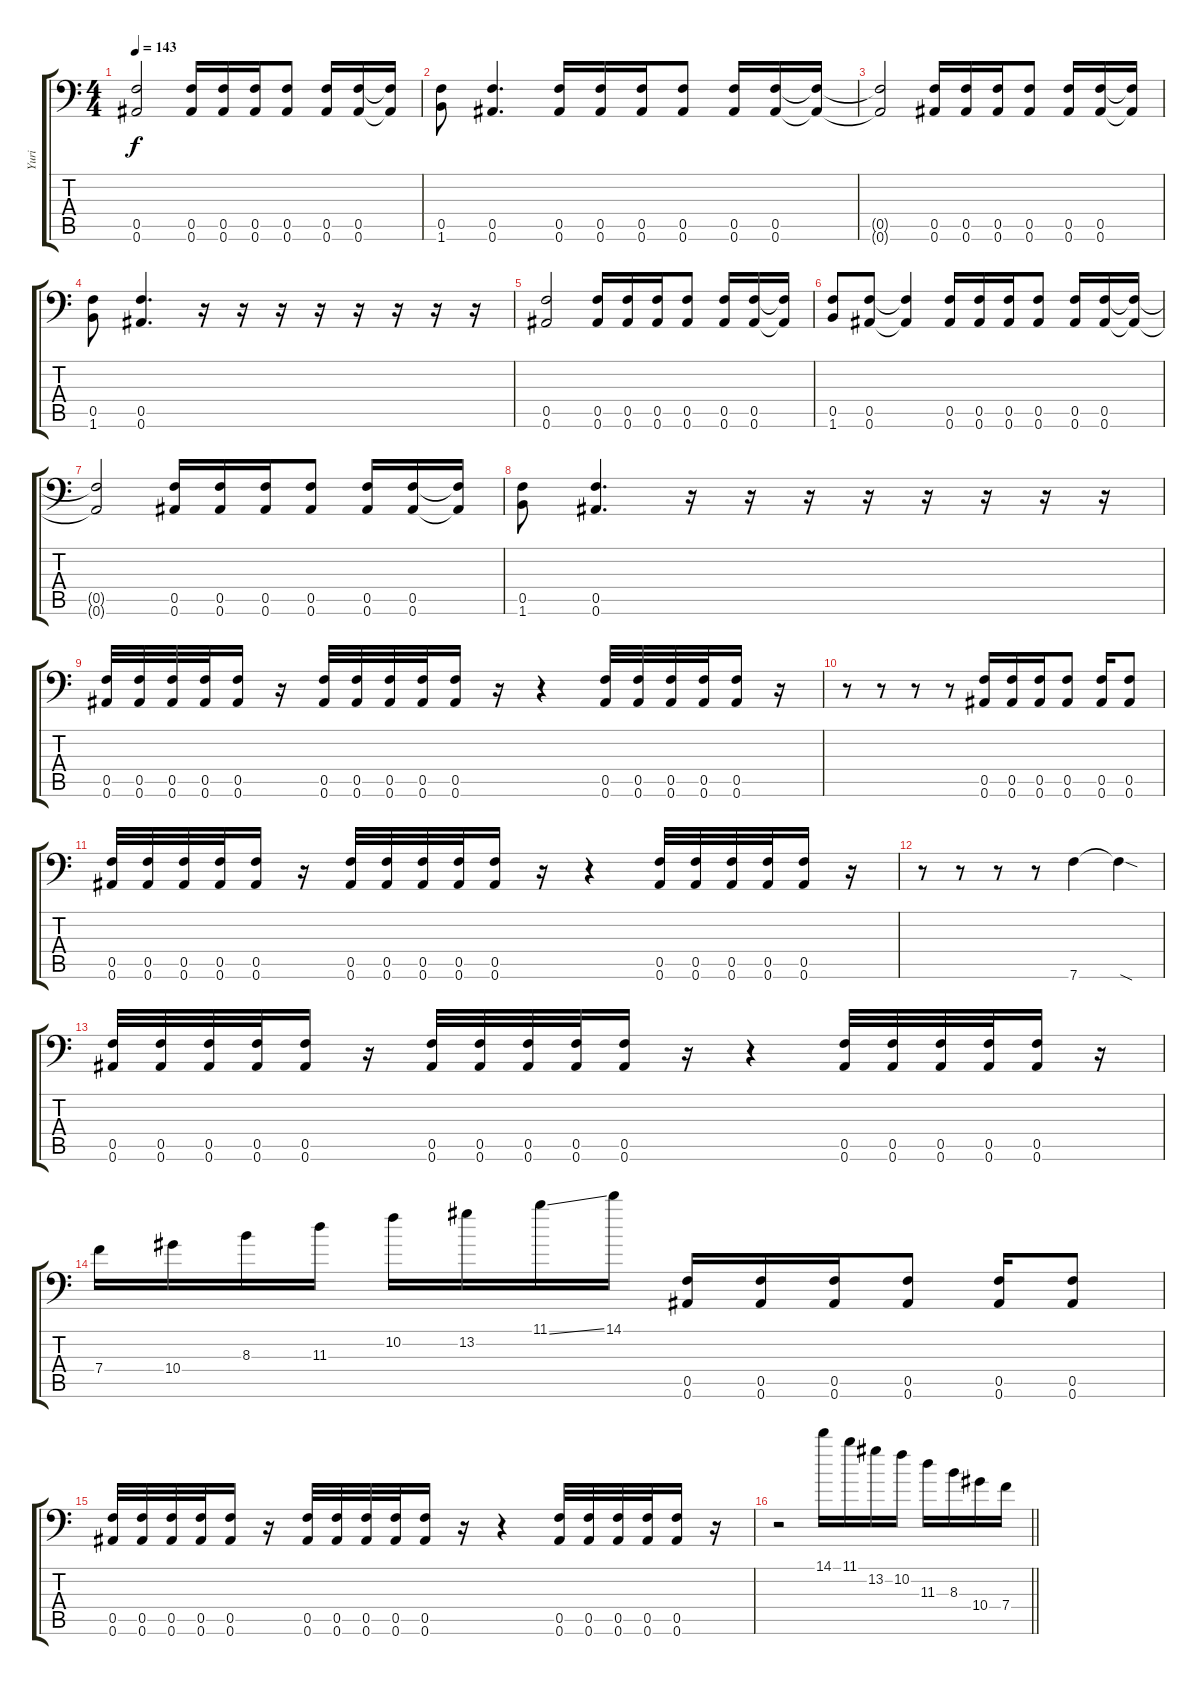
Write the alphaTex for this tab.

\track ("Yuri" "Yuri") {instrument distortionguitar}
\staff {score tabs}
\tuning (C4 G3 Eb3 Bb2 F2 Bb1) {hide}
\ts (4 4)
\section ("" "")
\tempo 143
\clef f4
\ks c
(0.5 0.6).2{dy f volume 13} (0.5 0.6).16 (0.5 0.6).16 (0.5 0.6).16 (0.5 0.6).8 (0.5 0.6).16 (0.5 0.6).16 (0.5{t} 0.6{t}).16 |
(0.5 1.6).8 (0.5 0.6).4{d} (0.5 0.6).16 (0.5 0.6).16 (0.5 0.6).16 (0.5 0.6).8 (0.5 0.6).16 (0.5 0.6).16 (0.5{t} 0.6{t}).16 |
(0.5{t} 0.6{t}).2 (0.5 0.6).16 (0.5 0.6).16 (0.5 0.6).16 (0.5 0.6).8 (0.5 0.6).16 (0.5 0.6).16 (0.5{t} 0.6{t}).16 |
(0.5 1.6).8 (0.5 0.6).4{d} r.16 r.16 r.16 r.16 r.16 r.16 r.16 r.16 |
(0.5 0.6).2 (0.5 0.6).16 (0.5 0.6).16 (0.5 0.6).16 (0.5 0.6).8 (0.5 0.6).16 (0.5 0.6).16 (0.5{t} 0.6{t}).16 |
(0.5 1.6).8 (0.5 0.6).8 (0.5{t} 0.6{t}).4 (0.5 0.6).16 (0.5 0.6).16 (0.5 0.6).16 (0.5 0.6).8 (0.5 0.6).16 (0.5 0.6).16 (0.5{t} 0.6{t}).16 |
(0.5{t} 0.6{t}).2 (0.5 0.6).16 (0.5 0.6).16 (0.5 0.6).16 (0.5 0.6).8 (0.5 0.6).16 (0.5 0.6).16 (0.5{t} 0.6{t}).16 |
(0.5 1.6).8 (0.5 0.6).4{d} r.16 r.16 r.16 r.16 r.16 r.16 r.16 r.16 |
(0.5 0.6).32 (0.5 0.6).32 (0.5 0.6).32 (0.5 0.6).32 (0.5 0.6).16 r.16 (0.5 0.6).32 (0.5 0.6).32 (0.5 0.6).32 (0.5 0.6).32 (0.5 0.6).16 r.16 r.4 (0.5 0.6).32 (0.5 0.6).32 (0.5 0.6).32 (0.5 0.6).32 (0.5 0.6).16 r.16 |
r.8 r.8 r.8 r.8 (0.5 0.6).16 (0.5 0.6).16 (0.5 0.6).16 (0.5 0.6).8 (0.5 0.6).16 (0.5 0.6).8 |
(0.5 0.6).32 (0.5 0.6).32 (0.5 0.6).32 (0.5 0.6).32 (0.5 0.6).16 r.16 (0.5 0.6).32 (0.5 0.6).32 (0.5 0.6).32 (0.5 0.6).32 (0.5 0.6).16 r.16 r.4 (0.5 0.6).32 (0.5 0.6).32 (0.5 0.6).32 (0.5 0.6).32 (0.5 0.6).16 r.16 |
r.8 r.8 r.8 r.8 7.6.4 7.6{sod t}.4 |
(0.5 0.6).32 (0.5 0.6).32 (0.5 0.6).32 (0.5 0.6).32 (0.5 0.6).16 r.16 (0.5 0.6).32 (0.5 0.6).32 (0.5 0.6).32 (0.5 0.6).32 (0.5 0.6).16 r.16 r.4 (0.5 0.6).32 (0.5 0.6).32 (0.5 0.6).32 (0.5 0.6).32 (0.5 0.6).16 r.16 |
7.4.16 10.4.16 8.3.16 11.3.16 10.2.16 13.2.16 11.1{ss}.16 14.1.16 (0.5 0.6).16 (0.5 0.6).16 (0.5 0.6).16 (0.5 0.6).8 (0.5 0.6).16 (0.5 0.6).8 |
(0.5 0.6).32 (0.5 0.6).32 (0.5 0.6).32 (0.5 0.6).32 (0.5 0.6).16 r.16 (0.5 0.6).32 (0.5 0.6).32 (0.5 0.6).32 (0.5 0.6).32 (0.5 0.6).16 r.16 r.4 (0.5 0.6).32 (0.5 0.6).32 (0.5 0.6).32 (0.5 0.6).32 (0.5 0.6).16 r.16 |
\barLineRight lightlight
r.2 14.1.16 11.1.16 13.2.16 10.2.16 11.3.16 8.3.16 10.4.16 7.4.16
